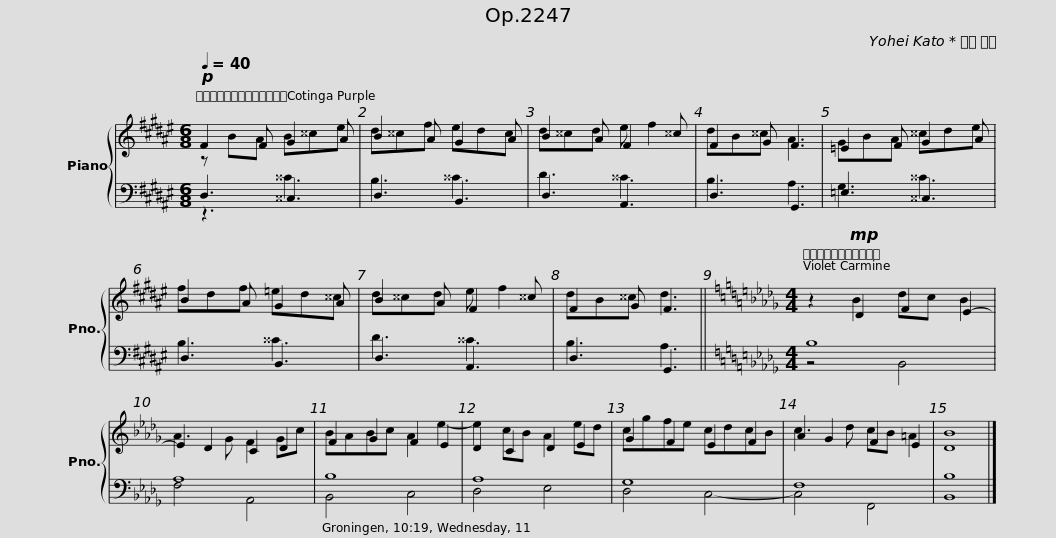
X:1
%%score { ( 1 2 ) | ( 3 4 ) }
L:1/8
Q:1/4=40
M:6/8
I:linebreak $
K:F#
V:1 treble
V:2 treble
V:3 bass
V:4 bass
V:1
!p! F2 F G2 A | B2 A G2 A | B2 A F2 ^^c | F2 G F3 | =E2 F G2 A |$ %5
 B2 A G2 A | B2 A F2 ^^c | F2 G F3 ||[K:Db][M:4/4] z2!mp! D2 F2 E2- | E2 D2 C2 D2 |$ %10
 F2 G2 F2 E2 | D2 C2 D2 E2 | G2 F2 E2 F2 | A2 G2 F2 E2 | D8 |] %15
V:2
 z BA B^^ce | d^^cf edc | d^^cd e f2 | dB^^c A3 | GBA ^^cde |$ %5
 fdf =ed^^c | d^^cd e f2 | dB^^c d3 ||[K:Db][M:4/4] z2 B2 dc B2 | A3 G F2 Gc |$ %10
 BABc A2 e2- | e2 cB A2 ed | cgfe cdcB | c3 d cB =A2 | B8 |] %15
V:3
 D,3 ^^C,3 | D,3 B,,3 | D,3 A,,3 | D,3 G,,3 | =E,3 ^^C,3 |$ %5
 D,3 B,,3 | D,3 A,,3 | D,3 G,,3 ||[K:Db][M:4/4] B,8 | A,8 |$ %10
 B,8 | A,8 | G,8 | F,8 | B,8 |] %15
V:4
 z3 ^^C3 | B,3 ^^C3 | D3 ^^C3 | B,3 A,3 | G,3 ^^C3 |$ %5
 B,3 ^^C3 | D3 ^^C3 | B,3 A,3 ||[K:Db][M:4/4] z4 B,,4 | F,4 A,,4 |$ %10
 B,,4 C,4 | D,4 E,4 | D,4 C,4- | C,4 F,,4 | B,,8 |] %15
